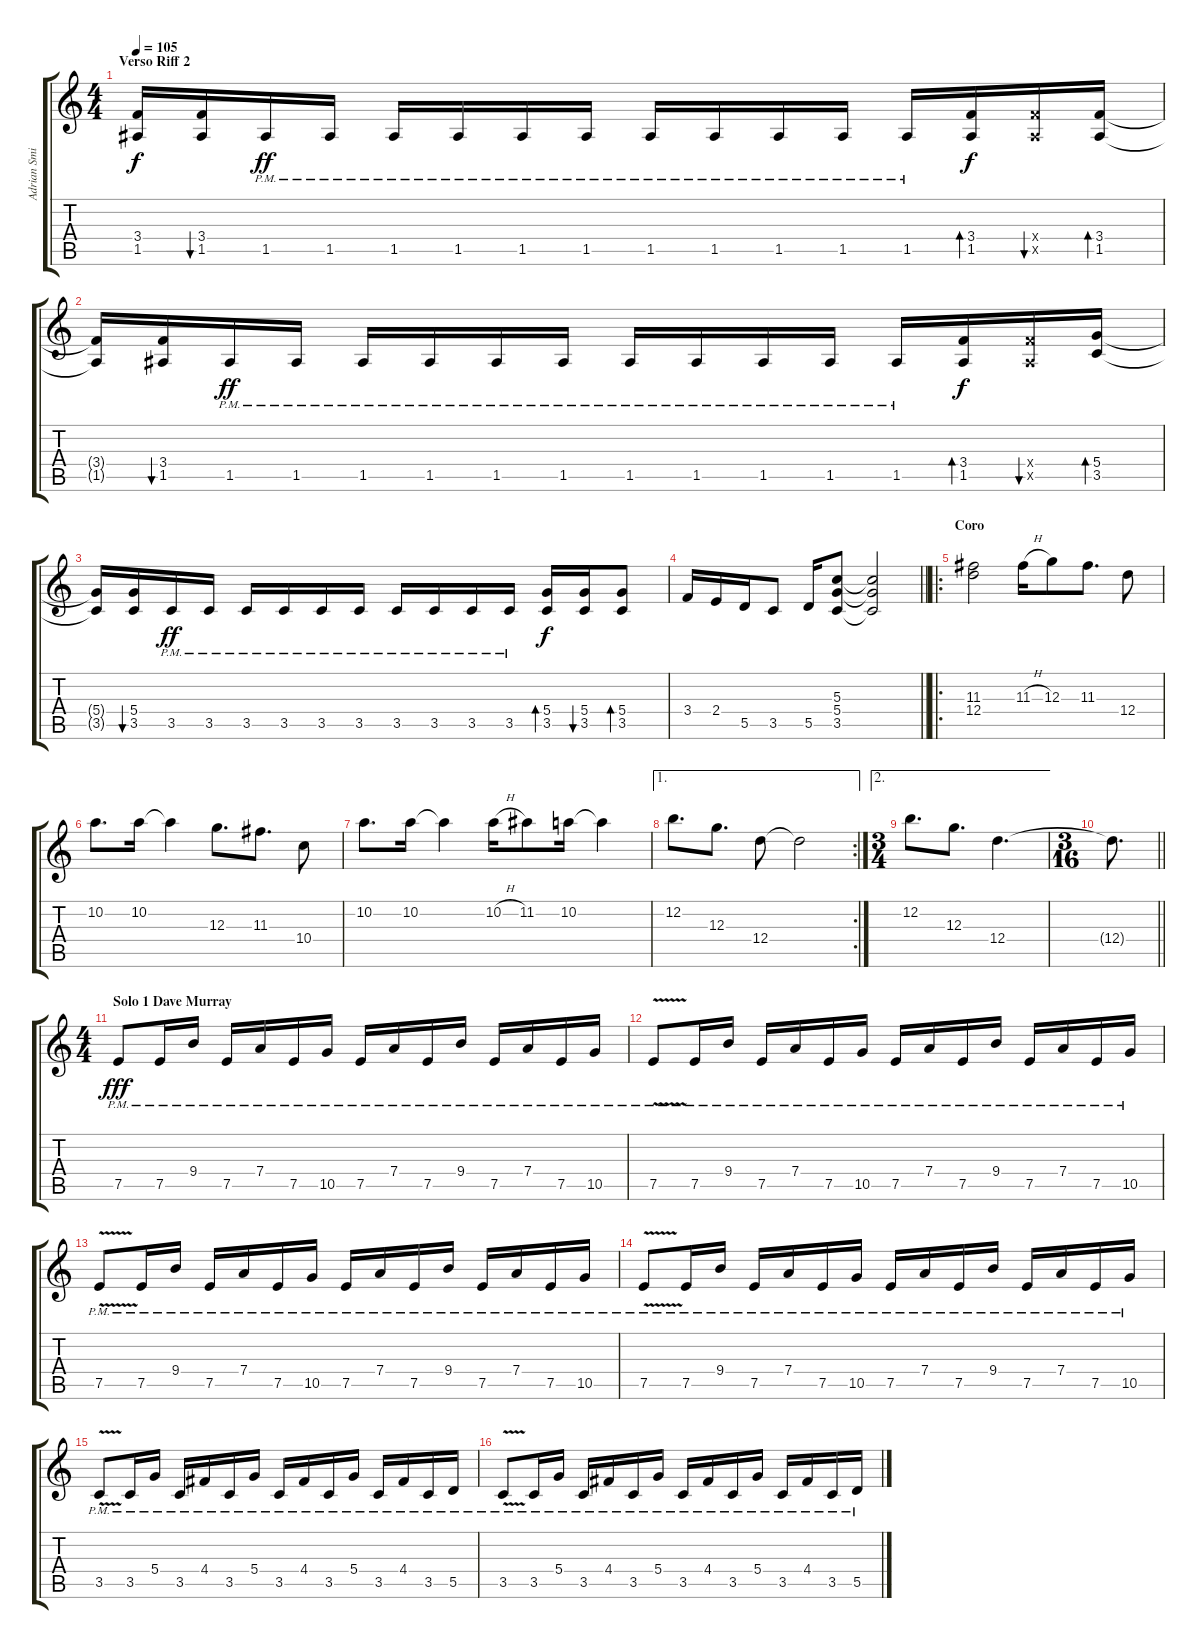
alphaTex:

\track ("Adrian Smith" "Adrian Smi") {instrument overdrivenguitar}
\staff {score tabs}
\tuning (E4 B3 G3 D3 A2 E2) {hide}
\ts (4 4)
\section ("" "Verso Riff 2")
\tempo 105
\clef g2
\ks c
(3.4{t} 1.5{t}).16{dy f} (3.4 1.5).16{bu 30} 1.5{pm}.16{dy ff} 1.5{pm}.16 1.5{pm}.16 1.5{pm}.16 1.5{pm}.16 1.5{pm}.16 1.5{pm}.16 1.5{pm}.16 1.5{pm}.16 1.5{pm}.16 1.5{pm}.16 (3.4 1.5).16{bd 30 dy f} (3.4{x} 1.5{x}).16{bu 30} (3.4 1.5).16{bd 30} |
(3.4{t} 1.5{t}).16 (3.4 1.5).16{bu 30} 1.5{pm}.16{dy ff} 1.5{pm}.16 1.5{pm}.16 1.5{pm}.16 1.5{pm}.16 1.5{pm}.16 1.5{pm}.16 1.5{pm}.16 1.5{pm}.16 1.5{pm}.16 1.5{pm}.16 (3.4 1.5).16{bd 30 dy f} (3.4{x} 1.5{x}).16{bu 30} (5.4 3.5).16{bd 30} |
(5.4{t} 3.5{t}).16 (5.4 3.5).16{bu 30} 3.5{pm}.16{dy ff} 3.5{pm}.16 3.5{pm}.16 3.5{pm}.16 3.5{pm}.16 3.5{pm}.16 3.5{pm}.16 3.5{pm}.16 3.5{pm}.16 3.5{pm}.16 (5.4 3.5).16{bd 30 dy f} (5.4 3.5).16{bu 30} (5.4 3.5).8{bd 30} |
\barLineRight lightlight
3.4.16 2.4.16 5.5.16 3.5.8 5.5.16 (5.3 5.4 3.5).8 (5.3{t} 5.4{t} 3.5{t}).2 |
\ro
\section ("" "Coro")
(11.3 12.4).2{volume 14} 11.3{h}.16 12.3.8 11.3.8{d} 12.4.8 |
10.2.8{d} 10.2.16 10.2{t}.4 12.3.8{d} 11.3.8{d} 10.4.8 |
10.2.8{d} 10.2.16 10.2{t}.4 10.2{h}.16 11.2.8 10.2.16 10.2{t}.4 |
\ae 1
\rc 2
12.2.8{d} 12.3.8{d} 12.4.8 12.4{t}.2 |
\ae 2
\ts (3 4)
12.2.8{d} 12.3.8{d} 12.4.4{d} |
\ts (3 16)
\barLineRight lightlight
12.4{t}.8{d} |
\ts (4 4)
\section ("" "Solo 1 Dave Murray")
7.5{pm}.8{dy fff volume 11} 7.5{pm}.16 9.4{pm}.16 7.5{pm}.16 7.4{pm}.16 7.5{pm}.16 10.5{pm}.16 7.5{pm}.16 7.4{pm}.16 7.5{pm}.16 9.4{pm}.16 7.5{pm}.16 7.4{pm}.16 7.5{pm}.16 10.5{pm}.16 |
7.5{v pm}.8 7.5{pm}.16 9.4{pm}.16 7.5{pm}.16 7.4{pm}.16 7.5{pm}.16 10.5{pm}.16 7.5{pm}.16 7.4{pm}.16 7.5{pm}.16 9.4{pm}.16 7.5{pm}.16 7.4{pm}.16 7.5{pm}.16 10.5{pm}.16 |
7.5{v pm}.8 7.5{pm}.16 9.4{pm}.16 7.5{pm}.16 7.4{pm}.16 7.5{pm}.16 10.5{pm}.16 7.5{pm}.16 7.4{pm}.16 7.5{pm}.16 9.4{pm}.16 7.5{pm}.16 7.4{pm}.16 7.5{pm}.16 10.5{pm}.16 |
7.5{v pm}.8 7.5{pm}.16 9.4{pm}.16 7.5{pm}.16 7.4{pm}.16 7.5{pm}.16 10.5{pm}.16 7.5{pm}.16 7.4{pm}.16 7.5{pm}.16 9.4{pm}.16 7.5{pm}.16 7.4{pm}.16 7.5{pm}.16 10.5{pm}.16 |
3.5{v pm}.8 3.5{pm}.16 5.4{pm}.16 3.5{pm}.16 4.4{pm}.16 3.5{pm}.16 5.4{pm}.16 3.5{pm}.16 4.4{pm}.16 3.5{pm}.16 5.4{pm}.16 3.5{pm}.16 4.4{pm}.16 3.5{pm}.16 5.5{pm}.16 |
3.5{v pm}.8 3.5{pm}.16 5.4{pm}.16 3.5{pm}.16 4.4{pm}.16 3.5{pm}.16 5.4{pm}.16 3.5{pm}.16 4.4{pm}.16 3.5{pm}.16 5.4{pm}.16 3.5{pm}.16 4.4{pm}.16 3.5{pm}.16 5.5{pm}.16
